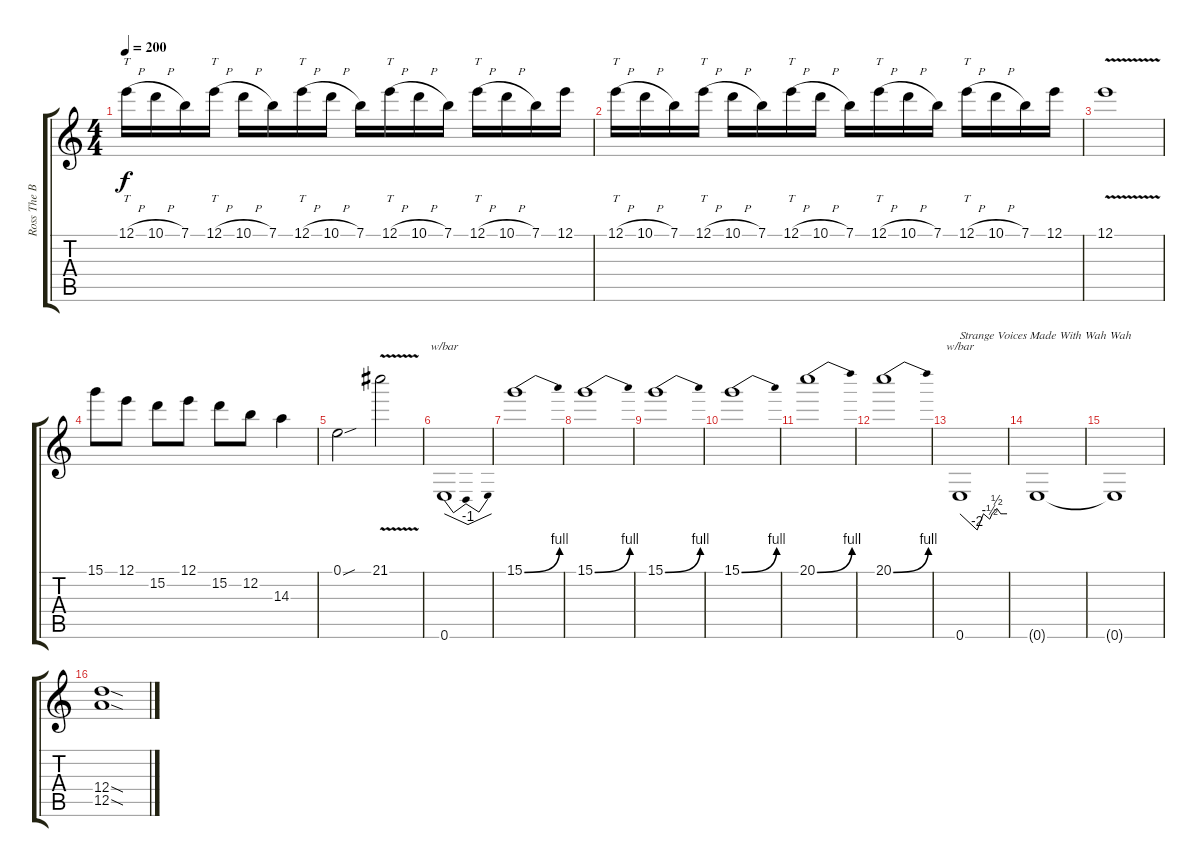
\track ("Ross The Boss" "Ross The B") {instrument distortionguitar}
\staff {score tabs}
\tuning (E4 B3 G3 D3 A2 E2) {hide}
\ts (4 4)
\tempo 200
\clef g2
\ks c
12.1{h}.16{tt dy f} 10.1{h}.16 7.1.16 12.1{h}.16{tt} 10.1{h}.16 7.1.16 12.1{h}.16{tt} 10.1{h}.16 7.1.16 12.1{h}.16{tt} 10.1{h}.16 7.1.16 12.1{h}.16{tt} 10.1{h}.16 7.1.16 12.1.16 |
12.1{h}.16{tt} 10.1{h}.16 7.1.16 12.1{h}.16{tt} 10.1{h}.16 7.1.16 12.1{h}.16{tt} 10.1{h}.16 7.1.16 12.1{h}.16{tt} 10.1{h}.16 7.1.16 12.1{h}.16{tt} 10.1{h}.16 7.1.16 12.1.16 |
12.1{v}.1 |
15.1.8 12.1.8 15.2.8 12.1.8 15.2.8 12.2.8 14.3.4 |
0.1{sou}.2 21.1{v}.2 |
0.6.1{tbe (dip default 0 0 30 -4 60 0)} |
15.1{be (bend 0 0 60 4)}.1 |
15.1{be (bend 0 0 60 4)}.1 |
15.1{be (bend 0 0 60 4)}.1 |
15.1{be (bend 0 0 60 4)}.1 |
20.1{be (bend 0 0 60 4)}.1 |
20.1{be (bend 0 0 60 4)}.1 |
0.6.1{tbe (custom default 0 0 22 -8 30 0 38 -2 41 0 47 2 52 0 56 0 60 0) txt "Strange Voices Made With Wah Wah"} |
0.6{t}.1 |
0.6{t}.1 |
(12.4{sod} 12.5{sod}).1
